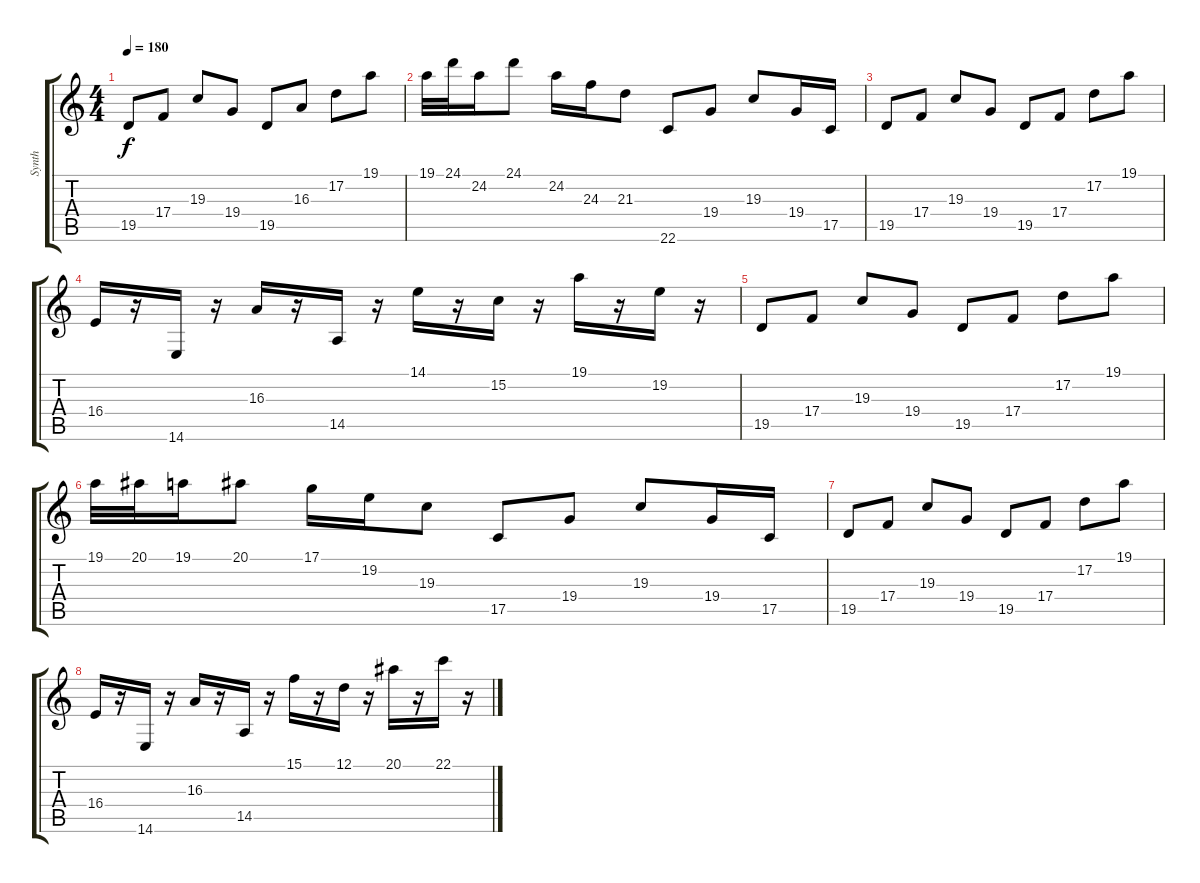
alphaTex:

\track ("Synth" "Synth") {instrument harpsichord}
\staff {score tabs}
\tuning (D4 A3 F3 C3 G2 D2) {hide}
\ts (4 4)
\tempo 180
\clef g2
\ks c
19.5.8{dy f instrument acousticgrandpiano} 17.4.8 19.3.8 19.4.8 19.5.8 16.3.8 17.2.8 19.1.8 |
19.1.32 24.1.32 24.2.16 24.1.8 24.2.16 24.3.16 21.3.8 22.6.8 19.4.8 19.3.8 19.4.16 17.5.16 |
19.5.8 17.4.8 19.3.8 19.4.8 19.5.8 17.4.8 17.2.8 19.1.8 |
16.4.16 r.16 14.6.16 r.16 16.3.16 r.16 14.5.16 r.16 14.1.16 r.16 15.2.16 r.16 19.1.16 r.16 19.2.16 r.16 |
19.5.8{instrument acousticgrandpiano} 17.4.8 19.3.8 19.4.8 19.5.8 17.4.8 17.2.8 19.1.8 |
19.1.32 20.1.32 19.1.16 20.1.8 17.1.16 19.2.16 19.3.8 17.5.8 19.4.8 19.3.8 19.4.16 17.5.16 |
19.5.8 17.4.8 19.3.8 19.4.8 19.5.8 17.4.8 17.2.8 19.1.8 |
16.4.16 r.16 14.6.16 r.16 16.3.16 r.16 14.5.16 r.16 15.1.16 r.16 12.1.16 r.16 20.1.16 r.16 22.1.16 r.16
